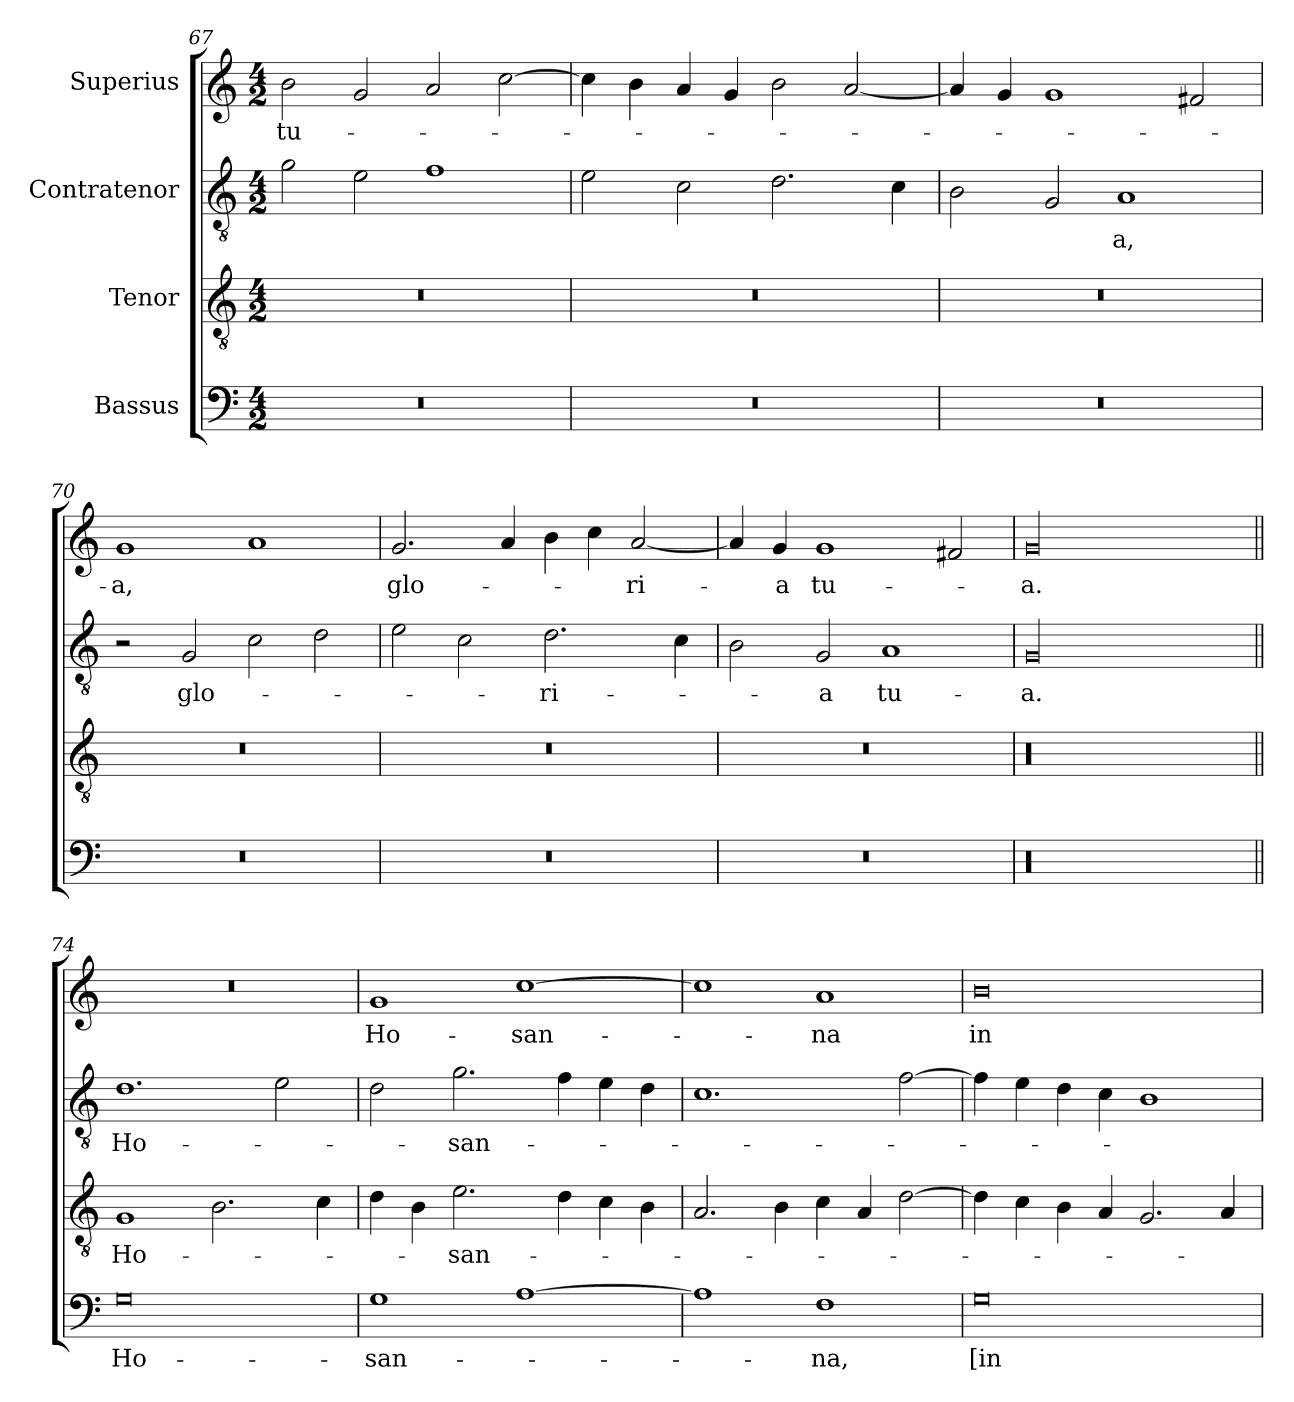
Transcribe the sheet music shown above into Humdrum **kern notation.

**kern	**text	**kern	**text	**kern	**text	**kern	**text
*part4	*part4	*part3	*part3	*part2	*part2	*part1	*part1
*staff4	*staff4	*staff3	*staff3	*staff2	*staff2	*staff1	*staff1
*I"Bassus	*	*I"Tenor	*	*I"Contratenor	*	*I"Superius	*
*clefF4	*	*clefGv2	*	*clefGv2	*	*clefG2	*
*k[]	*	*k[]	*	*k[]	*	*k[]	*
*M4/2	*	*M4/2	*	*M4/2	*	*M4/2	*
=67	=67	=67	=67	=67	=67	=67	=67
0r	.	0r	.	2g\	.	2b\	tu-
.	.	.	.	2e\	.	2g/	.
.	.	.	.	1f\	.	2a/	.
.	.	.	.	.	.	[2cc\	.
=68	=68	=68	=68	=68	=68	=68	=68
0r	.	0r	.	2e\	.	4cc\]	.
.	.	.	.	.	.	4b\	.
.	.	.	.	2c\	.	4a/	.
.	.	.	.	.	.	4g/	.
.	.	.	.	2.d\	.	2b\	.
.	.	.	.	.	.	[2a/	.
.	.	.	.	4c\	.	.	.
=69	=69	=69	=69	=69	=69	=69	=69
0r	.	0r	.	2B\	.	4a/]	.
.	.	.	.	.	.	4g/	.
.	.	.	.	2G/	.	1g/	.
.	.	.	.	1A/	-a,	.	.
.	.	.	.	.	.	2f#X/	.
=70	=70	=70	=70	=70	=70	=70	=70
0r	.	0r	.	2r	.	1g/	-a,
.	.	.	.	2G/	glo-	.	.
.	.	.	.	2c\	.	1a/	.
.	.	.	.	2d\	.	.	.
=71	=71	=71	=71	=71	=71	=71	=71
0r	.	0r	.	2e\	.	2.g/	glo-
.	.	.	.	2c\	.	.	.
.	.	.	.	.	.	4a/	.
.	.	.	.	2.d\	-ri-	4b\	.
.	.	.	.	.	.	4cc\	.
.	.	.	.	.	.	[2a/	-ri-
.	.	.	.	4c\	.	.	.
=72	=72	=72	=72	=72	=72	=72	=72
0r	.	0r	.	2B\	.	4a/]	.
.	.	.	.	.	.	4g/	-a
.	.	.	.	2G/	-a	1g/	tu-
.	.	.	.	1A/	tu-	.	.
.	.	.	.	.	.	2f#X/	.
=73	=73	=73	=73	=73	=73	=73	=73
00r	.	00r	.	00G/	-a.	00g/	-a.
=74||	=74||	=74||	=74||	=74||	=74||	=74||	=74||
0G\	Ho-	1G/	Ho-	1.d\	Ho-	0r	.
.	.	2.B\	.	.	.	.	.
.	.	.	.	2e\	.	.	.
.	.	4c\	.	.	.	.	.
=75	=75	=75	=75	=75	=75	=75	=75
1G\	-san-	4d\	.	2d\	.	1g/	Ho-
.	.	4B\	.	.	.	.	.
.	.	2.e\	-san-	2.g\	-san-	.	.
[1A\	.	.	.	.	.	[1cc\	-san-
.	.	4d\	.	4f\	.	.	.
.	.	4c\	.	4e\	.	.	.
.	.	4B\	.	4d\	.	.	.
=76	=76	=76	=76	=76	=76	=76	=76
1A\]	.	2.A/	.	1.c\	.	1cc\]	.
.	.	4B\	.	.	.	.	.
1F\	-na,	4c\	.	.	.	1a/	-na
.	.	4A/	.	.	.	.	.
.	.	[2d\	.	[2f\	.	.	.
=77	=77	=77	=77	=77	=77	=77	=77
0G\	[in	4d\]	.	4f\]	.	0b\	in
.	.	4c\	.	4e\	.	.	.
.	.	4B\	.	4d\	.	.	.
.	.	4A/	.	4c\	.	.	.
.	.	2.G/	.	1B\	.	.	.
.	.	4A/	.	.	.	.	.
=	=	=	=	=	=	=	=
*-	*-	*-	*-	*-	*-	*-	*-
